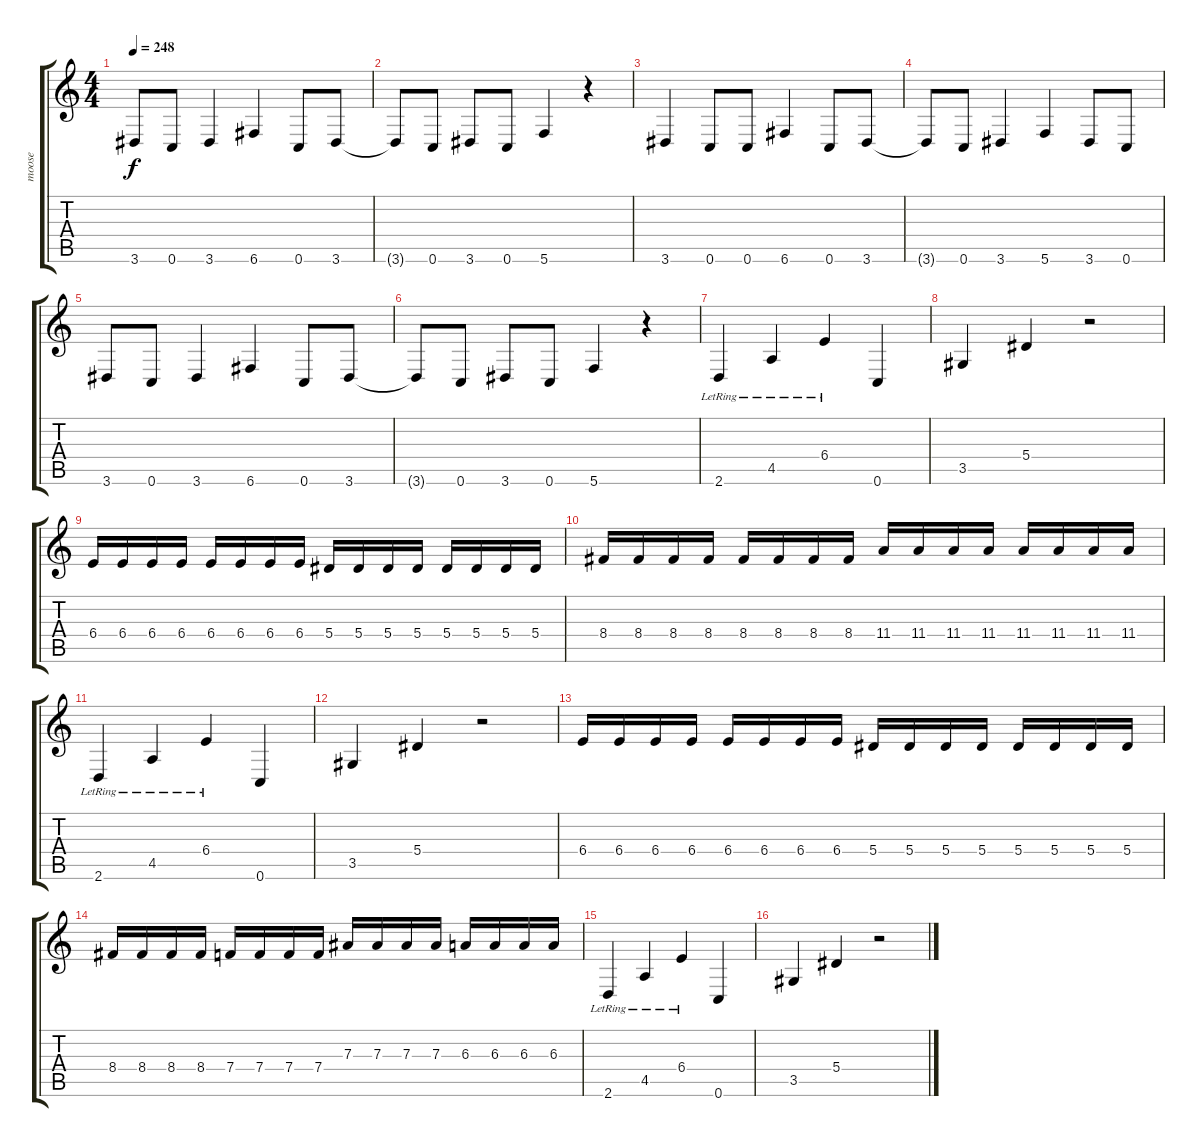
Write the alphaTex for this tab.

\track ("moose" "moose") {instrument slapbass2}
\staff {score tabs}
\tuning (C4 G3 Eb3 Bb2 F2 C2) {hide}
\ts (4 4)
\tempo 248
\clef g2
\ks c
3.6.8{dy f} 0.6.8 3.6.4 6.6.4 0.6.8 3.6.8 |
3.6{t}.8 0.6.8 3.6.8 0.6.8 5.6.4 r.4 |
3.6.4 0.6.8 0.6.8 6.6.4 0.6.8 3.6.8 |
3.6{t}.8 0.6.8 3.6.4 5.6.4 3.6.8 0.6.8 |
3.6.8 0.6.8 3.6.4 6.6.4 0.6.8 3.6.8 |
3.6{t}.8 0.6.8 3.6.8 0.6.8 5.6.4 r.4 |
2.6{lr}.4 4.5{lr}.4 6.4{lr}.4 0.6.4 |
3.5.4 5.4.4 r.2 |
6.4.16 6.4.16 6.4.16 6.4.16 6.4.16 6.4.16 6.4.16 6.4.16 5.4.16 5.4.16 5.4.16 5.4.16 5.4.16 5.4.16 5.4.16 5.4.16 |
8.4.16 8.4.16 8.4.16 8.4.16 8.4.16 8.4.16 8.4.16 8.4.16 11.4.16 11.4.16 11.4.16 11.4.16 11.4.16 11.4.16 11.4.16 11.4.16 |
2.6{lr}.4 4.5{lr}.4 6.4{lr}.4 0.6.4 |
3.5.4 5.4.4 r.2 |
6.4.16 6.4.16 6.4.16 6.4.16 6.4.16 6.4.16 6.4.16 6.4.16 5.4.16 5.4.16 5.4.16 5.4.16 5.4.16 5.4.16 5.4.16 5.4.16 |
8.4.16 8.4.16 8.4.16 8.4.16 7.4.16 7.4.16 7.4.16 7.4.16 7.3.16 7.3.16 7.3.16 7.3.16 6.3.16 6.3.16 6.3.16 6.3.16 |
2.6{lr}.4 4.5{lr}.4 6.4{lr}.4 0.6.4 |
3.5.4 5.4.4 r.2
